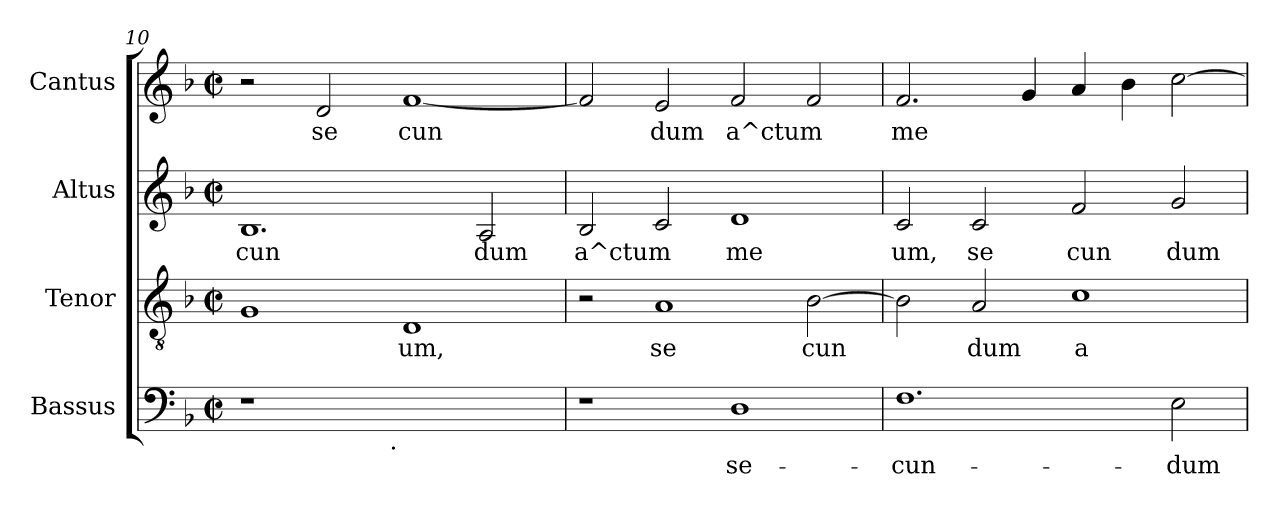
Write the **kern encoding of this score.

**kern	**text	**kern	**text	**kern	**text	**kern	**text
*part4	*part4	*part3	*part3	*part2	*part2	*part1	*part1
*staff4	*staff4	*staff3	*staff3	*staff2	*staff2	*staff1	*staff1
*I"Bassus	*	*I"Tenor	*	*I"Altus	*	*I"Cantus	*
*clefF4	*	*clefGv2	*	*clefG2	*	*clefG2	*
*k[b-]	*	*k[b-]	*	*k[b-]	*	*k[b-]	*
*F:	*	*F:	*	*F:	*	*F:	*
*M2/2	*	*M2/2	*	*M2/2	*	*M2/2	*
*met(c|)	*	*met(c|)	*	*met(c|)	*	*met(c|)	*
=10	=10	=10	=10	=10	=10	=10	=10
!	!	!	!LO:LY:b:cj	!	!LO:LY:b:cj	!	!
*^	*	*	*	*	*	*	*
1r	2ryy	.	1G	.	1.B-	cun	2r	.
!	!	!	!	!	!	!	!	!LO:LY:b:cj
.	4...ryy	.	.	.	.	.	2d/	se
!	!LO:TX:b:t=.	!	!	!	!	!	!	!
.	1ryy	.	.	.	.	.	.	.
!	!	!	!	!LO:LY:b:cj	!	!	!	!LO:LY:b:cj
1ryy	.	.	1D	um,	.	.	[<1f	cun
!	!	!	!	!	!	!LO:LY:b:cj	!	!
.	.	.	.	.	2A/	dum	.	.
.	32ryy	.	.	.	.	.	.	.
=11	=11	=11	=11	=11	=11	=11	=11	=11
!	!	!	!	!	!	!LO:LY:b:cj	!	!LO:LY:b:cj
*v	*v	*	*	*	*	*	*	*
1r	.	2r	.	2B-/	a^ctum	2f/]	.
!	!	!	!LO:LY:b:cj	!	!LO:LY:b:cj	!	!LO:LY:b:cj
.	.	1A	se	2c/	.	2e/	dum
!	!LO:LY:b:cj	!	!	!	!LO:LY:b:cj	!	!LO:LY:b:cj
1D	se-	.	.	1d	me	2f/	a^ctum
!	!	!	!LO:LY:b:cj	!	!	!	!LO:LY:b:cj
.	.	[<2B-\	cun	.	.	2f/	.
!!LO:PB:g=z
=12	=12	=12	=12	=12	=12	=12	=12
!	!LO:LY:b:cj	!	!LO:LY:b:cj	!	!LO:LY:b:cj	!	!LO:LY:b:cj
1.F	-cun-	2B-\]	.	2c/	um,	2.f/	me-
!	!	!	!LO:LY:b:cj	!	!LO:LY:b:cj	!	!
.	.	2A/	dum	2c/	se	.	.
!	!	!	!	!	!	!	!LO:LY:b:cj
.	.	.	.	.	.	4g/	--
!	!	!	!LO:LY:b:cj	!	!LO:LY:b:cj	!	!LO:LY:b:cj
.	.	1c	a	2f/	cun	4a/	--
!	!	!	!	!	!	!	!LO:LY:b:cj
.	.	.	.	.	.	4b-\	--
!	!LO:LY:b:cj	!	!	!	!LO:LY:b:cj	!	!LO:LY:b:cj
2E\	-dum	.	.	2g/	dum	[>2cc\	--
=	=	=	=	=	=	=	=
*-	*-	*-	*-	*-	*-	*-	*-
